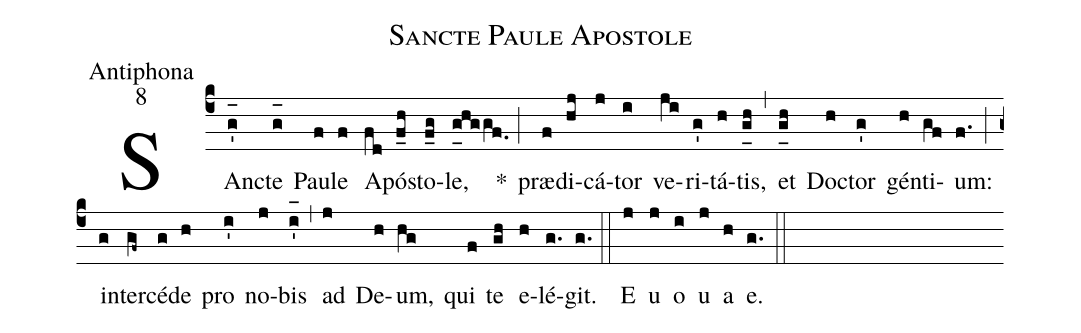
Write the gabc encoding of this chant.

name:Sancte Paule Apostole;
office-part:Antiphona;
mode:8;
%%
(c4) SAn(g'_[oh:h])cte(g_[oh:h]) Pau(f)le(f) A(fd)pó(f_h)sto(f_g)le,(g_[uh:l]hggf.0) *(;) præ(f)di(hj)cá(j)tor(i) ve(ji)ri(g')tá(h)tis,(g_[uh:l]h) (,) et(g_[uh:l]h) Do(h)ctor(g') gén(h)ti(gf)um:(f.) (;) in(g)ter(gf~)cé(g)de(h) pro(i') no(j)bis(i'_[oh:h]) (,) ad(j) De(h)um,(hg) qui(f) te(gh) e(h)lé(g.)git.(g.) (::) <eu>E(j) u(j) o(i) u(j) a(h) e.</eu>(g.) (::)
